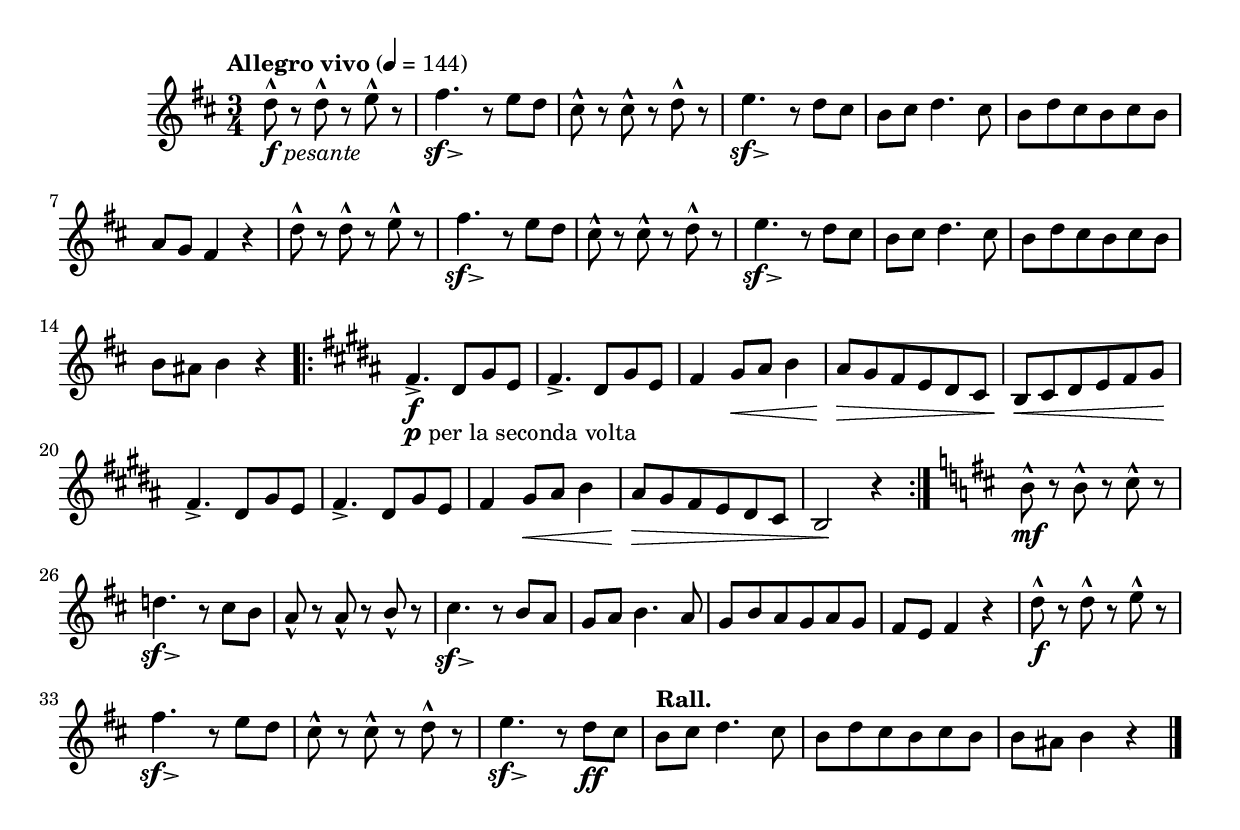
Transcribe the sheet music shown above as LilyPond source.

\version "2.24.0"

\version "2.24.0"

#(begin

(define sf-accent-markup #{
  \markup {
    \concat {
      \dynamic "sf"
      \hspace #0.25
      \raise #0.5 \musicglyph #"scripts.sforzato"
    }
  }
#})

(append! default-script-alist
  (list
    `(sf-accent
      . (
          (stencil . ,ly:text-interface::print)
          (text . ,sf-accent-markup)
          (avoid-slur . around)
          (padding . 0.3)
          (direction . ,DOWN)))))

(define sf-accent (make-articulation 'sf-accent))

)


\relative {
  \language "english"

  \transposition f

  \tempo "Allegro vivo" 4=144

  \key b \minor
  \time 3/4

  #(define measures-one-to-six #{
    \relative {
      d''8-^ r8 8-^ r e-^ r |
      f-sharp4.\sf-accent r8 e d |
      c-sharp8-^ r8 8-^ r d-^ r |
      e4.\sf-accent r8 d c-sharp |
      b8 c-sharp d4. c-sharp8 |
      b8 d c-sharp b c-sharp b |
    }
  #})

  <>_\markup { \dynamic "f" \italic "pesante" }
  \measures-one-to-six
  a'8 g f-sharp4 r |

  #(define measures-eight-to-fourteen #{
    \relative {
      \measures-one-to-six
      \stemDown b'8 a-sharp b4 \stemNeutral r |
    }
  #})
  \measures-eight-to-fourteen

  \repeat volta 2 {
    \key b \major

    <>_\markup { \concat { \dynamic "p" " per la seconda volta" } } \f
    \repeat unfold 2 {
      f-sharp4.-> d-sharp8 g-sharp e |
    }
    f-sharp4 g-sharp8 \< a-sharp b4 |
    a-sharp8 \> g-sharp f-sharp e d-sharp c-sharp |
    b8 \< c-sharp d-sharp e f-sharp g-sharp \! |
    \repeat unfold 2 {
      f-sharp4.-> d-sharp8 g-sharp e |
    }
    f-sharp4 g-sharp8 \< a-sharp b4 |
    a-sharp8 \tweak to-barline ##f \> g-sharp f-sharp e d-sharp c-sharp |
    b2 \! r4 |
  }

  \key b \minor

  b'8-^ \mf r8 8-^ r c-sharp-^ r |
  d!4.\sf-accent r8 c-sharp b |
  \stemUp a8-^ r8 8-^ r b-^ \stemNeutral r |
  c-sharp4.\sf-accent r8 b a |
  g8 a b4. a8 |
  g8 b a g a g |
  f-sharp8 e f-sharp4 r |

  <<
    { \measures-eight-to-fourteen \bar "|." }
    {
      s2. \f |
      s2.*2 |
      s2 s4 \ff \tempo "Rall." |
    }
  >>
}
